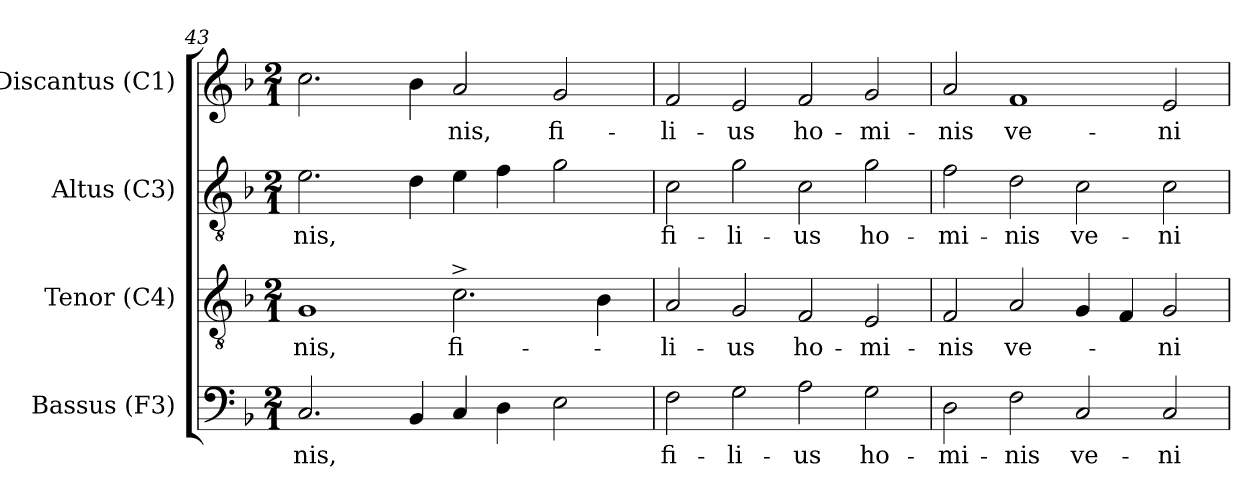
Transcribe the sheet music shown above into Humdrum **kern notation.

**kern	**text	**kern	**text	**kern	**text	**kern	**text
*part4	*part4	*part3	*part3	*part2	*part2	*part1	*part1
*staff4	*staff4	*staff3	*staff3	*staff2	*staff2	*staff1	*staff1
*I"Bassus (F3)	*	*I"Tenor (C4)	*	*I"Altus (C3)	*	*I"Discantus (C1)	*
*I'B.	*	*I'T.	*	*I'A.	*	*I'D.	*
!!LO:PB:g=z
*clefF4	*	*clefGv2	*	*clefGv2	*	*clefG2	*
*k[b-]	*	*k[b-]	*	*k[b-]	*	*k[b-]	*
*F:	*	*F:	*	*F:	*	*F:	*
*M2/1	*	*M2/1	*	*M2/1	*	*M2/1	*
=43	=43	=43	=43	=43	=43	=43	=43
!	!LO:LY:b	!	!LO:LY:b:cj	!	!LO:LY:b	!	!
*	*	*	*	*^	*	*	*
2.C/	-nis,	1G	-nis,	2.e\	4.ryy	-nis,	2.cc\	.
.	.	.	.	.	1ryy	.	.	.
4BB-/	.	.	.	4d\	.	.	4b-\	.
!	!	!	!LO:LY:b:cj	!	!	!	!	!LO:LY:b:cj
4C/	.	2.c^<\	fi-	4e\	.	.	2a/	-nis,
4D\	.	.	.	4f\	.	.	.	.
.	.	.	.	.	2ryy	.	.	.
!	!	!	!	!	!	!	!	!LO:LY:b:cj
2E\	.	.	.	2g\	.	.	2g/	fi-
.	.	4B-\	.	.	.	.	.	.
.	.	.	.	.	8ryy	.	.	.
=44	=44	=44	=44	=44	=44	=44	=44	=44
!	!LO:LY:b:cj	!	!LO:LY:b:cj	!	!	!LO:LY:b:cj	!	!LO:LY:b:cj
*	*	*	*	*v	*v	*	*	*
2F\	fi-	2A/	-li-	2c\	fi-	2f/	-li-
!	!LO:LY:b:cj	!	!LO:LY:b:cj	!	!LO:LY:b:cj	!	!LO:LY:b:cj
2G\	-li-	2G/	-us	2g\	-li-	2e/	-us
!	!LO:LY:b:cj	!	!LO:LY:b:cj	!	!LO:LY:b:cj	!	!LO:LY:b:cj
2A\	-us	2F/	ho-	2c\	-us	2f/	ho-
!	!LO:LY:b:cj	!	!LO:LY:b:cj	!	!LO:LY:b:cj	!	!LO:LY:b:cj
2G\	ho-	2E/	-mi-	2g\	ho-	2g/	-mi-
=45	=45	=45	=45	=45	=45	=45	=45
!	!LO:LY:b:cj	!	!LO:LY:b:cj	!	!LO:LY:b:cj	!	!LO:LY:b:cj
2D\	-mi-	2F/	-nis	2f\	-mi-	2a/	-nis
!	!LO:LY:b:cj	!	!LO:LY:b:cj	!	!LO:LY:b:cj	!	!LO:LY:b:cj
2F\	-nis	2A/	ve-	2d\	-nis	1f	ve-
!	!LO:LY:b:cj	!	!	!	!LO:LY:b:cj	!	!
2C/	ve-	4G/	.	2c\	ve-	.	.
.	.	4F/	.	.	.	.	.
!	!LO:LY:b:cj	!	!LO:LY:b:cj	!	!LO:LY:b:cj	!	!LO:LY:b:cj
2C/	-ni-	2G/	-ni-	2c\	-ni-	2e/	-ni-
=	=	=	=	=	=	=	=
*-	*-	*-	*-	*-	*-	*-	*-
